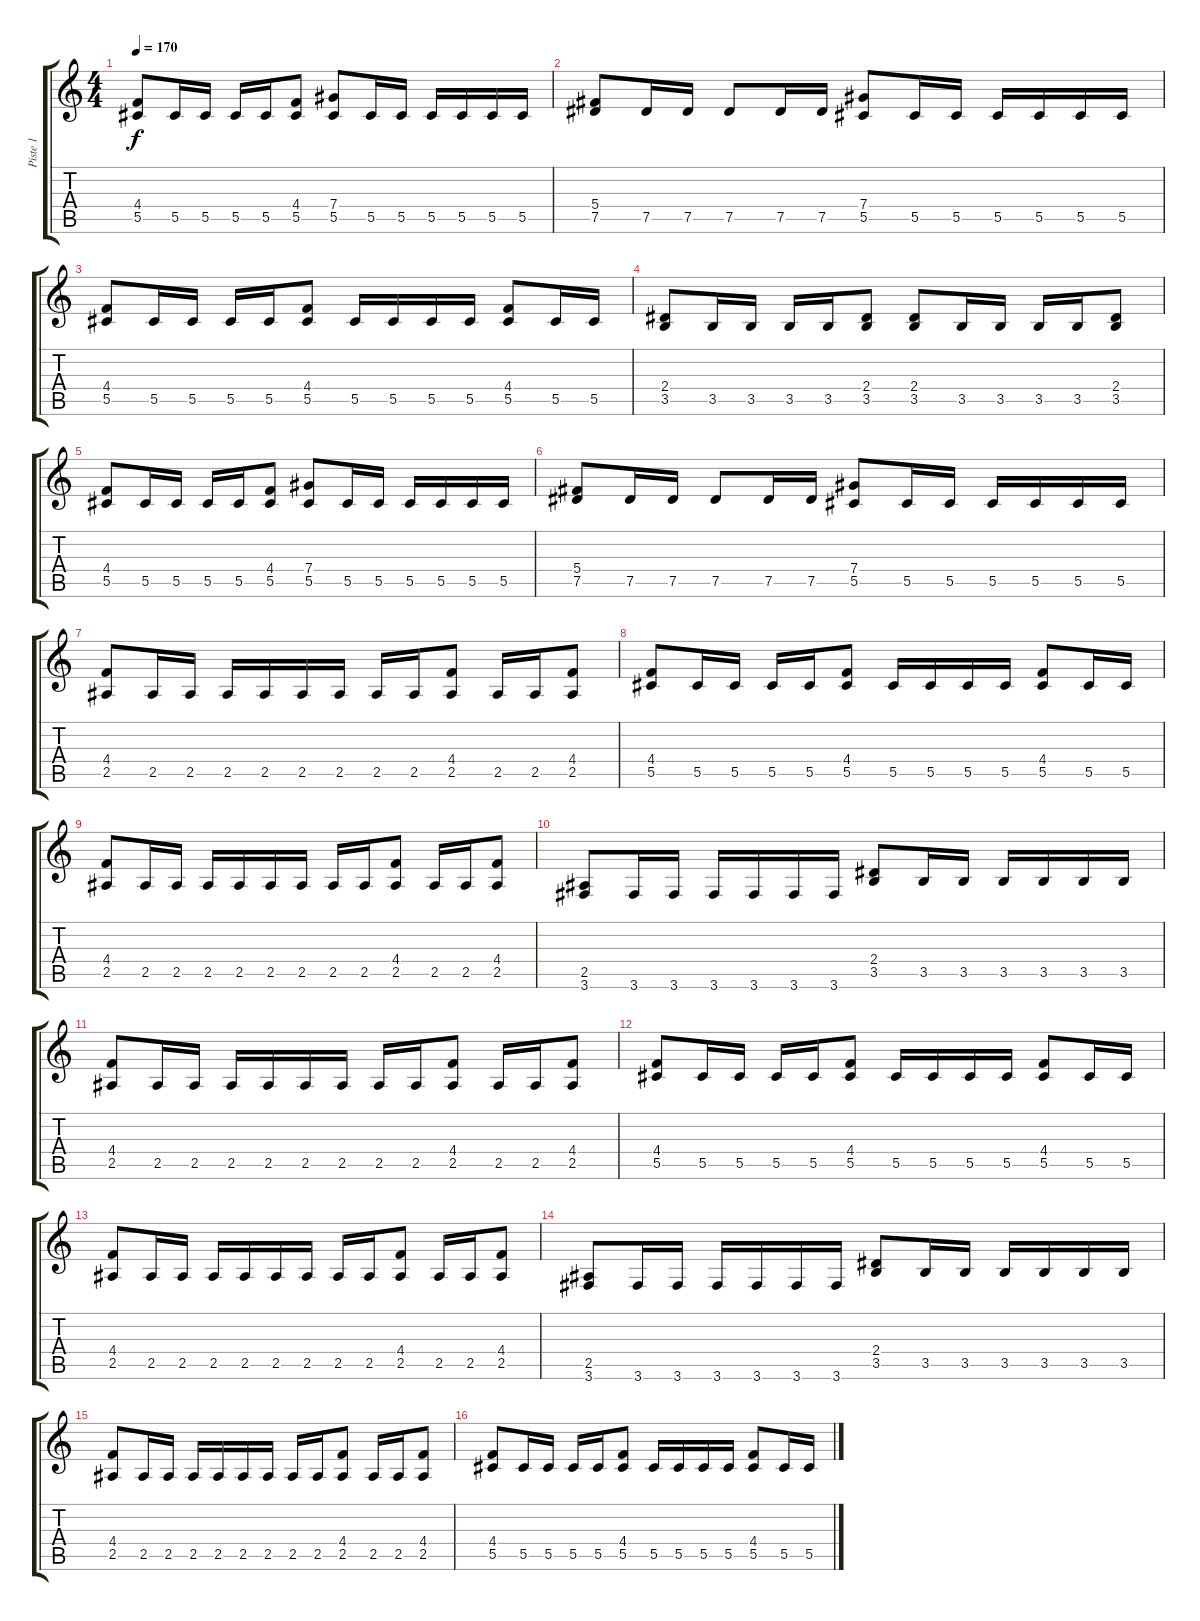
\track ("Piste 1" "Piste 1") {instrument acousticguitarnylon}
\staff {score tabs}
\tuning (Eb4 Bb3 Gb3 Db3 Ab2 Eb2) {hide}
\ts (4 4)
\tempo 170
\clef g2
\ks c
(4.4 5.5).8{dy f} 5.5.16 5.5.16 5.5.16 5.5.16 (4.4 5.5).8 (7.4 5.5).8 5.5.16 5.5.16 5.5.16 5.5.16 5.5.16 5.5.16 |
(5.4 7.5).8 7.5.16 7.5.16 7.5.8 7.5.16 7.5.16 (7.4 5.5).8 5.5.16 5.5.16 5.5.16 5.5.16 5.5.16 5.5.16 |
(4.4 5.5).8 5.5.16 5.5.16 5.5.16 5.5.16 (4.4 5.5).8 5.5.16 5.5.16 5.5.16 5.5.16 (4.4 5.5).8 5.5.16 5.5.16 |
(2.4 3.5).8 3.5.16 3.5.16 3.5.16 3.5.16 (2.4 3.5).8 (2.4 3.5).8 3.5.16 3.5.16 3.5.16 3.5.16 (2.4 3.5).8 |
(4.4 5.5).8 5.5.16 5.5.16 5.5.16 5.5.16 (4.4 5.5).8 (7.4 5.5).8 5.5.16 5.5.16 5.5.16 5.5.16 5.5.16 5.5.16 |
(5.4 7.5).8 7.5.16 7.5.16 7.5.8 7.5.16 7.5.16 (7.4 5.5).8 5.5.16 5.5.16 5.5.16 5.5.16 5.5.16 5.5.16 |
(4.4 2.5).8 2.5.16 2.5.16 2.5.16 2.5.16 2.5.16 2.5.16 2.5.16 2.5.16 (4.4 2.5).8 2.5.16 2.5.16 (4.4 2.5).8 |
(4.4 5.5).8 5.5.16 5.5.16 5.5.16 5.5.16 (4.4 5.5).8 5.5.16 5.5.16 5.5.16 5.5.16 (4.4 5.5).8 5.5.16 5.5.16 |
(4.4 2.5).8 2.5.16 2.5.16 2.5.16 2.5.16 2.5.16 2.5.16 2.5.16 2.5.16 (4.4 2.5).8 2.5.16 2.5.16 (4.4 2.5).8 |
(2.5 3.6).8 3.6.16 3.6.16 3.6.16 3.6.16 3.6.16 3.6.16 (2.4 3.5).8 3.5.16 3.5.16 3.5.16 3.5.16 3.5.16 3.5.16 |
(4.4 2.5).8 2.5.16 2.5.16 2.5.16 2.5.16 2.5.16 2.5.16 2.5.16 2.5.16 (4.4 2.5).8 2.5.16 2.5.16 (4.4 2.5).8 |
(4.4 5.5).8 5.5.16 5.5.16 5.5.16 5.5.16 (4.4 5.5).8 5.5.16 5.5.16 5.5.16 5.5.16 (4.4 5.5).8 5.5.16 5.5.16 |
(4.4 2.5).8 2.5.16 2.5.16 2.5.16 2.5.16 2.5.16 2.5.16 2.5.16 2.5.16 (4.4 2.5).8 2.5.16 2.5.16 (4.4 2.5).8 |
(2.5 3.6).8 3.6.16 3.6.16 3.6.16 3.6.16 3.6.16 3.6.16 (2.4 3.5).8 3.5.16 3.5.16 3.5.16 3.5.16 3.5.16 3.5.16 |
(4.4 2.5).8{volume 0} 2.5.16 2.5.16 2.5.16 2.5.16 2.5.16 2.5.16 2.5.16 2.5.16 (4.4 2.5).8 2.5.16 2.5.16 (4.4 2.5).8 |
(4.4 5.5).8 5.5.16 5.5.16 5.5.16 5.5.16 (4.4 5.5).8 5.5.16 5.5.16 5.5.16 5.5.16 (4.4 5.5).8 5.5.16 5.5.16
